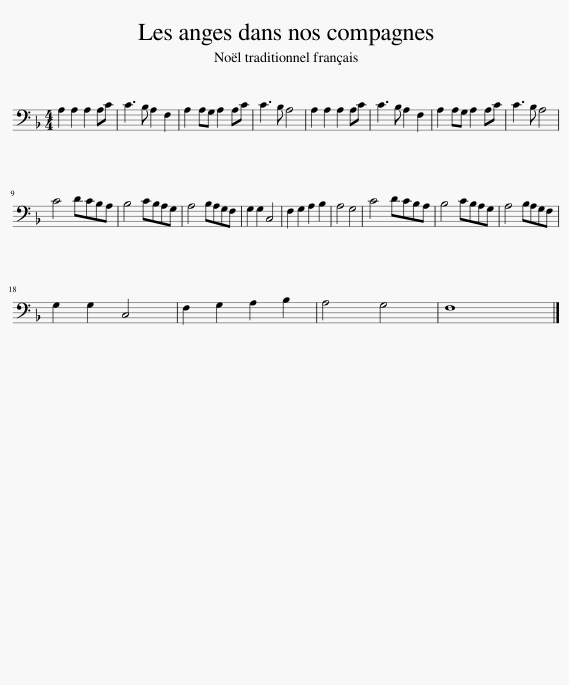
X:1
L:1/8
M:4/4
I:linebreak $
K:F
V:1 bass
V:1
 A,2 A,2 A,2 A,C | C3 B, A,2 F,2 | A,2 A,G, A,2 A,C | C3 B, A,4 | A,2 A,2 A,2 A,C | %5
 C3 B, A,2 F,2 | A,2 A,G, A,2 A,C | C3 B, A,4 |$ C4 DCB,A, | B,4 CB,A,G, | %10
 A,4 B,A,G,F, | G,2 G,2 C,4 | F,2 G,2 A,2 B,2 | A,4 G,4 | C4 DCB,A, | %15
 B,4 CB,A,G, | A,4 B,A,G,F, |$ G,2 G,2 C,4 | F,2 G,2 A,2 B,2 | A,4 G,4 | %20
 F,8 |] %21
